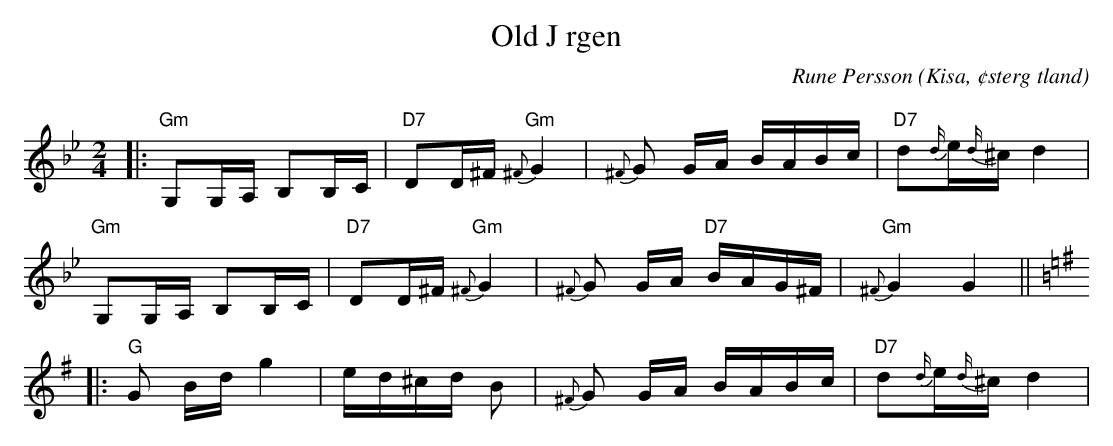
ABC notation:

X:1
T:Old J rgen
C:Rune Persson
O:Kisa, ¢sterg tland
Q:60
M:2/4
L:1/8
K:Gm
|:"Gm"G,G,/A,/ B,B,/C/|"D7"DD/^F/ "Gm"{^F}G2|{^F}G G/A/ B/A/B/c/|"D7"d{d/}e/{d/}^c/ d2|
"Gm"G,G,/A,/ B,B,/C/|"D7"DD/^F/ "Gm"{^F}G2|{^F}G G/A/"D7" B/A/G/^F/|"Gm"{^F}G2 G2||
[K:G]|:"G"G B/d/ g2|e/d/^c/d/ B|{^F}G G/A/ B/A/B/c/|"D7"d{d/}e/{d/}^c/ d2|
